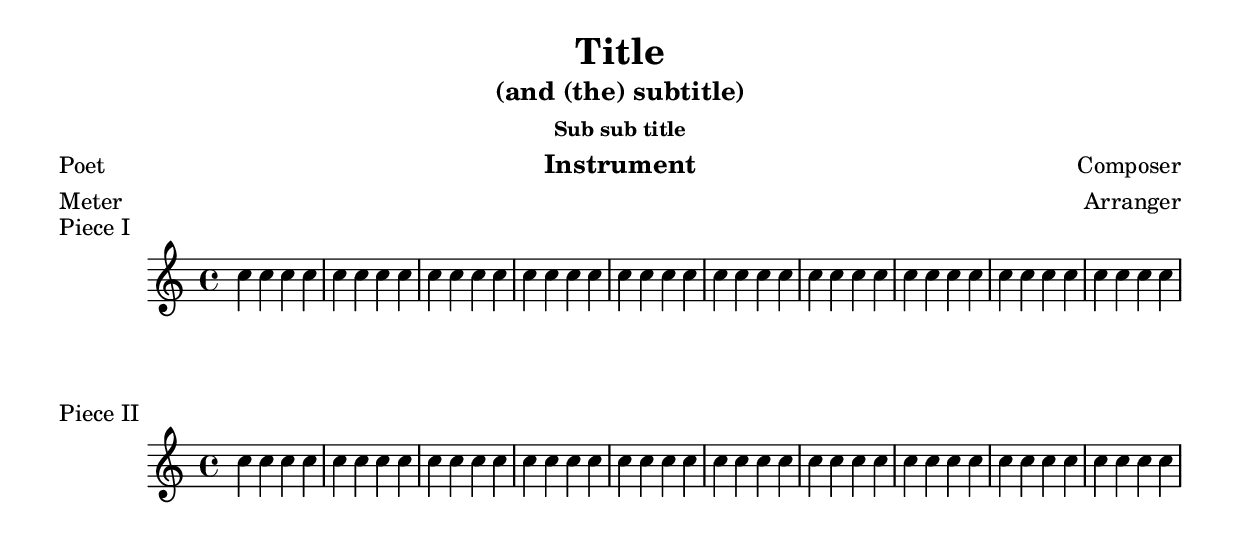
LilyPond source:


\version "2.7.13"


    
\header {

     texidoc = "This shows how different settings on \paper modify the
general page layout. Basically \paper will set the values for the
whole paper while \layout for each \score block.

This file is best viewed outside the collated files document.
" 

 
    title = "Title"
    subtitle = "(and (the) subtitle)"
    subsubtitle = "Sub sub title"
    poet = "Poet"
    composer = "Composer"
    texttranslator = "Text Translator"
    meter = "Meter"
    arranger = "Arranger"
    instrument = "Instrument"
  }

\paper {
    %hsize = 2\cm
    %vsize = 2\cm
    topmargin = 2\cm
    bottommargin = 2\cm
    %headsep = 7\cm
    %footsep = 7\cm
    raggedbottom = ##t
    raggedlastbottom = ##t
    leftmargin = 3\cm
    linewidth = 15\cm
    %rigthmargin = 3\cm
    interscoreline = 3\cm
}


\book {
    \score {
        \relative c'' {
            \repeat unfold 10 {
                \repeat unfold 4 {c4}
            }
        }
        \header {piece = "Piece I"}
        \layout {linewidth = 13\cm}
    }
    \score {
        \relative c'' {
            \repeat unfold 10 {
                \repeat unfold 4 {c4}
            }
        }
        \header {
	  breakbefore = ##f
	  piece = "Piece II"
	}
        \layout {linewidth = 9\cm}
    }
}
